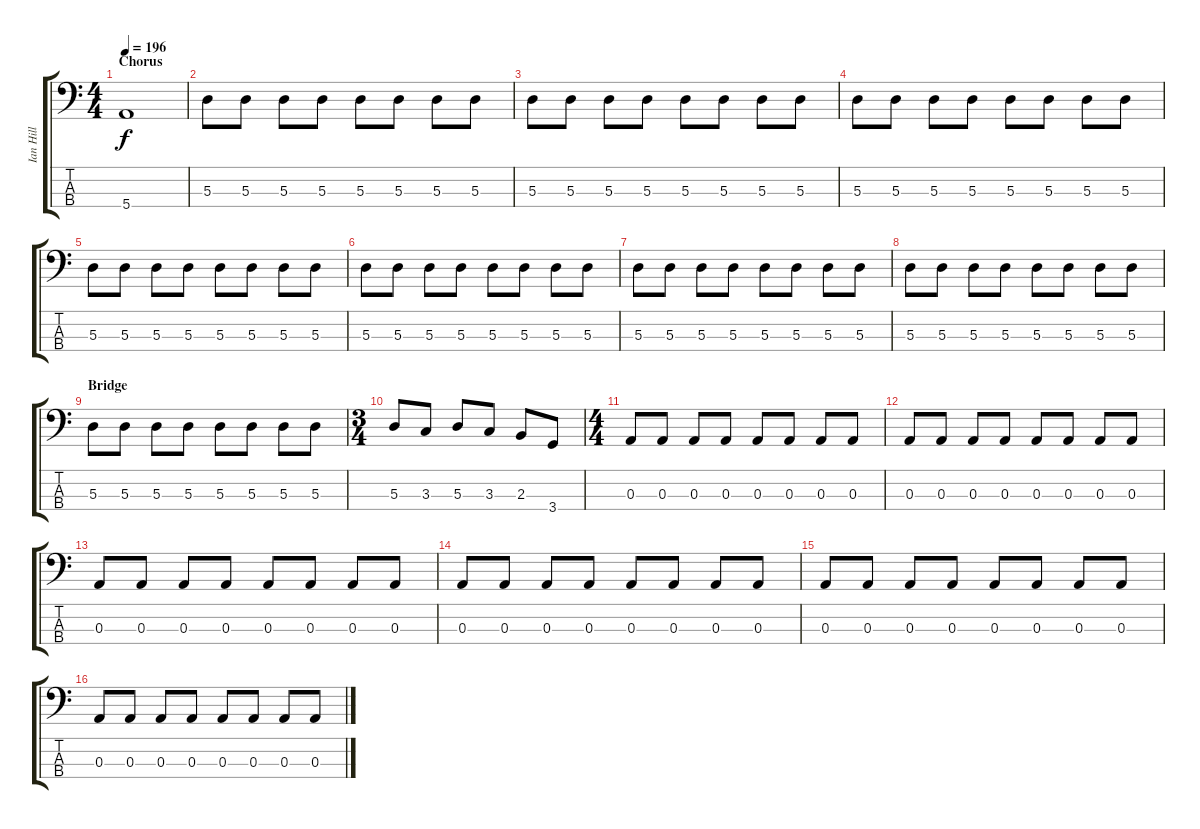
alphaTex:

\track ("Ian Hill" "Ian Hill") {instrument fretlessbass}
\staff {score tabs}
\tuning (G2 D2 A1 E1) {hide}
\ts (4 4)
\section ("" "Chorus")
\tempo 196
\clef f4
\ks c
5.4.1{dy f} |
5.3.8 5.3.8 5.3.8 5.3.8 5.3.8 5.3.8 5.3.8 5.3.8 |
5.3.8 5.3.8 5.3.8 5.3.8 5.3.8 5.3.8 5.3.8 5.3.8 |
5.3.8 5.3.8 5.3.8 5.3.8 5.3.8 5.3.8 5.3.8 5.3.8 |
5.3.8 5.3.8 5.3.8 5.3.8 5.3.8 5.3.8 5.3.8 5.3.8 |
5.3.8 5.3.8 5.3.8 5.3.8 5.3.8 5.3.8 5.3.8 5.3.8 |
5.3.8 5.3.8 5.3.8 5.3.8 5.3.8 5.3.8 5.3.8 5.3.8 |
5.3.8 5.3.8 5.3.8 5.3.8 5.3.8 5.3.8 5.3.8 5.3.8 |
\section ("" "Bridge")
5.3.8 5.3.8 5.3.8 5.3.8 5.3.8 5.3.8 5.3.8 5.3.8 |
\ts (3 4)
5.3.8 3.3.8 5.3.8 3.3.8 2.3.8 3.4.8 |
\ts (4 4)
0.3.8 0.3.8 0.3.8 0.3.8 0.3.8 0.3.8 0.3.8 0.3.8 |
0.3.8 0.3.8 0.3.8 0.3.8 0.3.8 0.3.8 0.3.8 0.3.8 |
0.3.8 0.3.8 0.3.8 0.3.8 0.3.8 0.3.8 0.3.8 0.3.8 |
0.3.8 0.3.8 0.3.8 0.3.8 0.3.8 0.3.8 0.3.8 0.3.8 |
0.3.8 0.3.8 0.3.8 0.3.8 0.3.8 0.3.8 0.3.8 0.3.8 |
0.3.8 0.3.8 0.3.8 0.3.8 0.3.8 0.3.8 0.3.8 0.3.8
